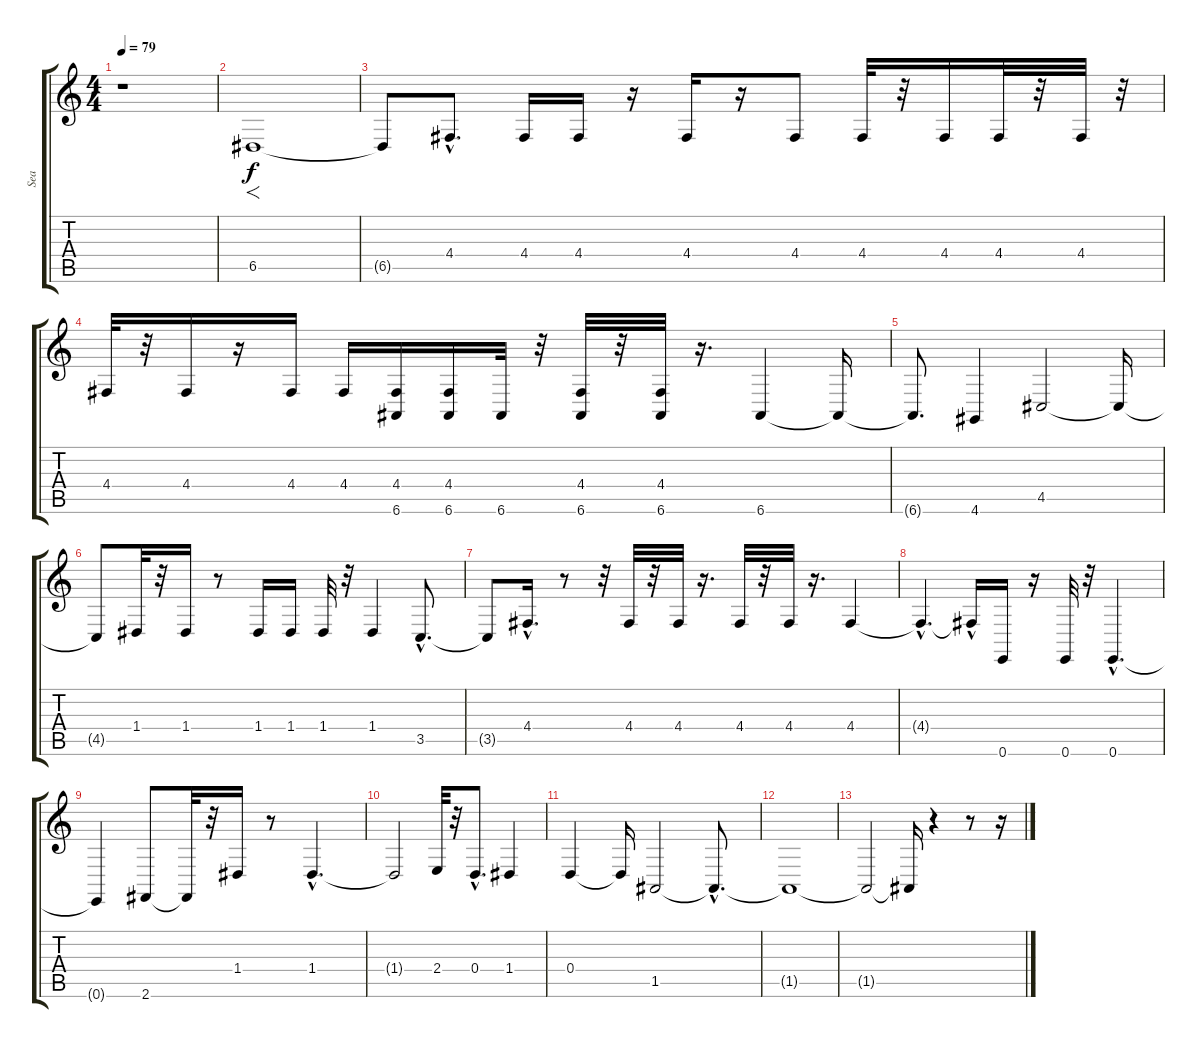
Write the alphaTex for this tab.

\track ("Sea" "Sea") {instrument seashore}
\staff {score tabs}
\tuning (E4 B3 G3 D3 A2 E2) {hide}
\ts (4 4)
\tempo 79
\clef g2
\ks c
r.1{dy f instrument seashore} |
6.5.1{f} |
6.5{t}.8 4.4{hac}.8{d} 4.4.16 4.4.16 r.16 4.4.16 r.16 4.4.8 4.4.32 r.32 4.4.16 4.4.32 r.32 4.4.32 r.32 |
4.4.32 r.32 4.4.16 r.16 4.4.16 4.4.16 (4.4 6.6).16 (4.4 6.6).16 6.6.32 r.32 (4.4 6.6).32 r.32 (4.4 6.6).32 r.16{d} 6.6.4 6.6{t}.16 |
6.6{t}.8{d} 4.6.4 4.5.2 4.5{t}.16 |
4.5{t}.8 1.4.32 r.32 1.4.16 r.8 1.4.16 1.4.16 1.4.32 r.32 1.4.4 3.5{hac}.8{d} |
3.5{t}.8 4.4{hac}.16{d} r.8 r.32 4.4.32 r.32 4.4.32 r.16{d} 4.4.32 r.32 4.4.32 r.16{d} 4.4.4 |
4.4{hac t}.4{d} 4.4{hac t}.16 0.6.16 r.16 0.6.32 r.32 0.6{hac}.4{d} |
0.6{t}.4 2.6.8 2.6{t}.32 r.32 1.4.16 r.8 1.4{hac}.4{d} |
1.4{t}.2 2.4.32 r.32 0.4{hac}.8{d} 1.4.4 |
0.4.4 0.4{t}.16 1.5.2 1.5{hac t}.8{d} |
1.5{t}.1 |
1.5{t}.2 1.5{t}.16 r.4 r.8 r.16
